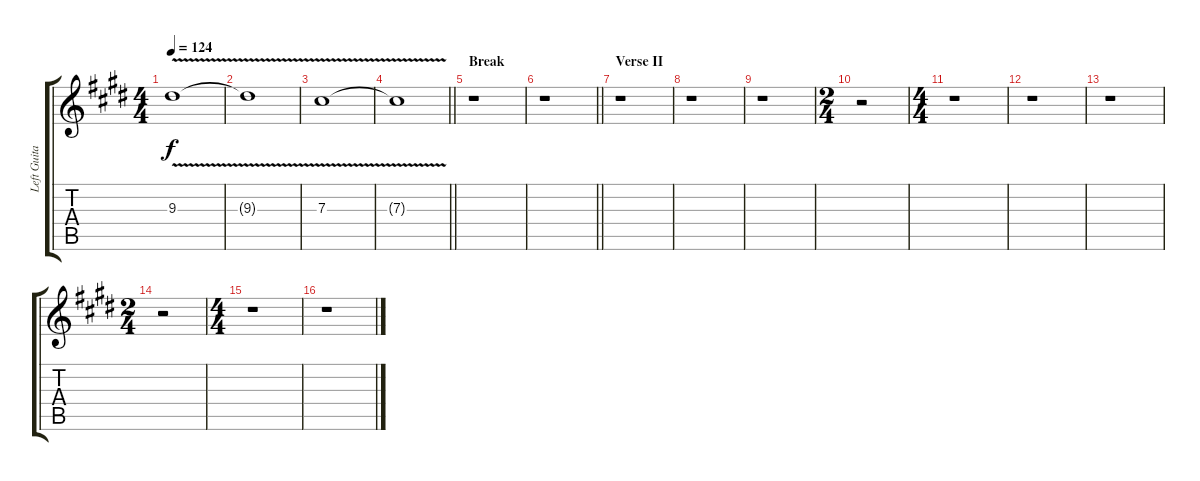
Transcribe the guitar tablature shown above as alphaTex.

\track ("Left Guitar II" "Left Guita") {instrument overdrivenguitar}
\staff {score tabs}
\tuning (Eb4 Bb3 Gb3 Db3 Ab2 Db2) {hide}
\ts (4 4)
\tempo 124
\clef g2
\ks e
9.3{v}.1{dy f} |
9.3{t}.1 |
7.3{v}.1 |
\barLineRight lightlight
7.3{t}.1 |
\section ("" "Break")
r.1 |
\barLineRight lightlight
r.1 |
\section ("" "Verse II")
r.1 |
r.1 |
r.1 |
\ts (2 4)
r.2 |
\ts (4 4)
r.1 |
r.1 |
r.1 |
\ts (2 4)
r.2 |
\ts (4 4)
r.1 |
r.1
